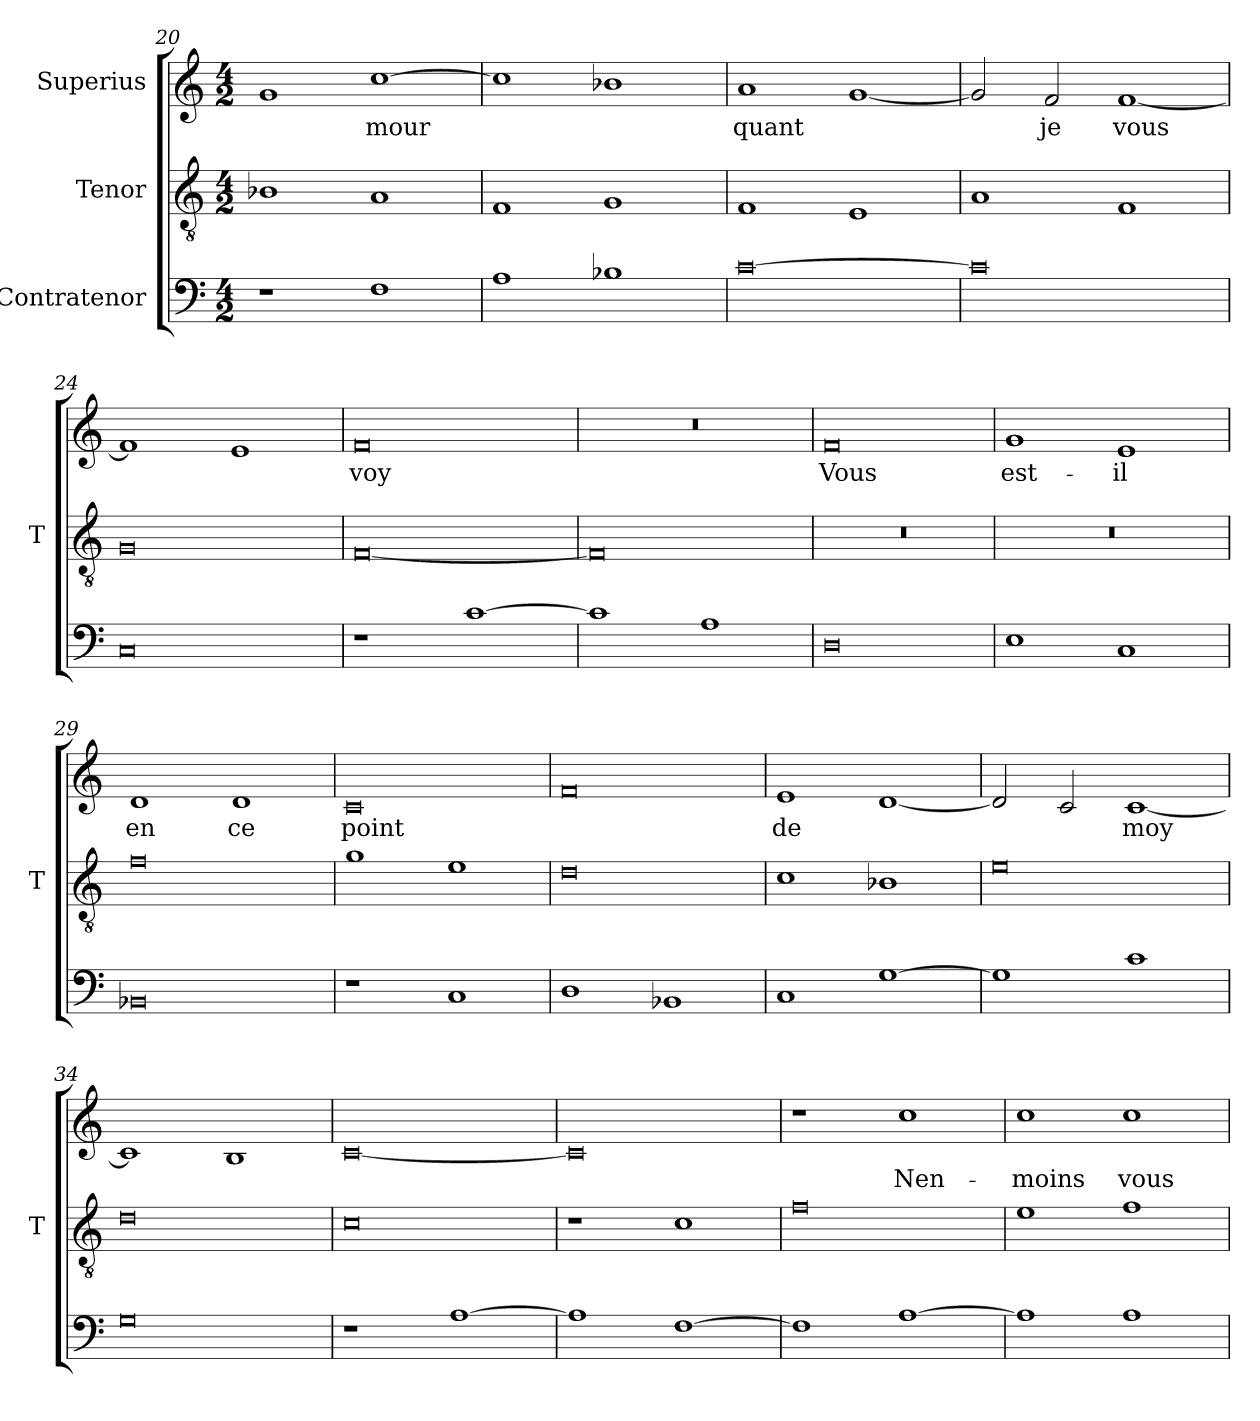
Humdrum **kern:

**kern	**kern	**kern	**text
*part3	*part2	*part1	*part1
*staff3	*staff2	*staff1	*staff1
*I"Contratenor	*I"Tenor	*I"Superius	*
*	*I'T	*	*
*clefF4	*clefGv2	*clefG2	*
*M4/2	*M4/2	*M4/2	*
=20	=20	=20	=20
1r	1B-X	1g	.
1F	1A	[1cc	-mour
=21	=21	=21	=21
1A	1F	1cc]	.
1B-X	1G	1b-X	.
=22	=22	=22	=22
[0c	1F	1a	-quant
.	1E	[1g	.
=23	=23	=23	=23
0c]	1A	2g]	.
.	.	2f	-je
.	1F	[1f	-vous
=24	=24	=24	=24
0C	0G	1f]	.
.	.	1e	.
=25	=25	=25	=25
1r	[0F	0f	-voy
[1c	.	.	.
=26	=26	=26	=26
1c]	0F]	0r	.
1A	.	.	.
=27	=27	=27	=27
0D	0r	0f	-Vous
=28	=28	=28	=28
1E	0r	1g	est-
1C	.	1e	-il
=29	=29	=29	=29
0BB-X	0f	1d	-en
.	.	1d	-ce
=30	=30	=30	=30
1r	1g	0c	-point
1C	1e	.	.
=31	=31	=31	=31
1D	0d	0f	.
1BB-X	.	.	.
=32	=32	=32	=32
1C	1c	1e	-de
[1G	1B-X	[1d	.
=33	=33	=33	=33
1G]	0e	2d]	.
.	.	2c	.
1c	.	[1c	-moy
=34	=34	=34	=34
0G	0d	1c]	.
.	.	1B	.
=35	=35	=35	=35
1r	0c	[0c	.
[1A	.	.	.
=36	=36	=36	=36
1A]	1r	0c]	.
[1F	1c	.	.
=37	=37	=37	=37
1F]	0f	1r	.
[1A	.	1cc	Nen-
=38	=38	=38	=38
1A]	1e	1cc	-moins
1A	1f	1cc	-vous
=	=	=	=
*-	*-	*-	*-
